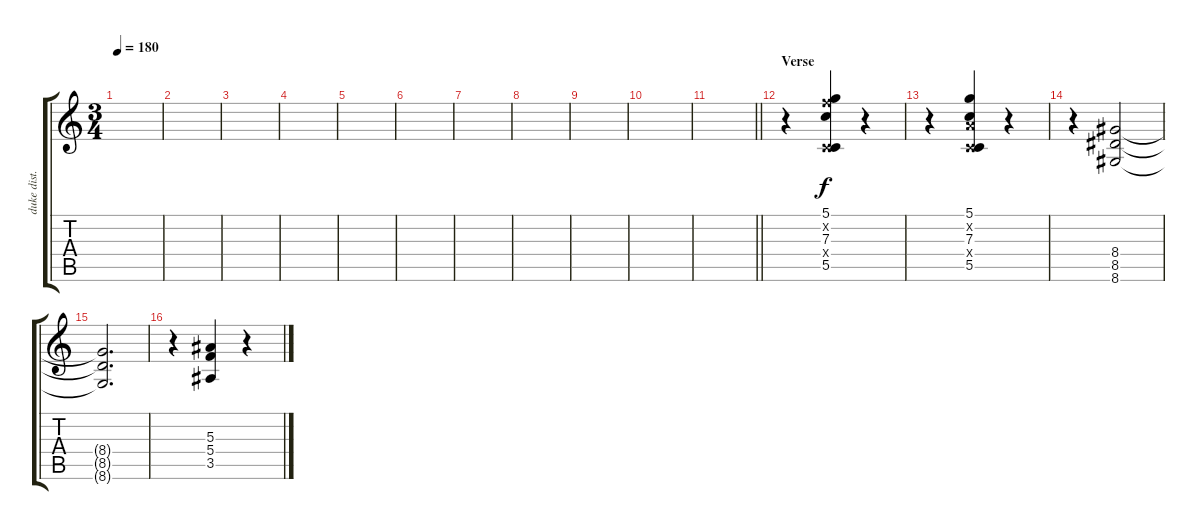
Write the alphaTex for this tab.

\track ("duke dist." "duke dist.") {instrument distortionguitar}
\staff {score tabs}
\tuning (D4 A3 F3 C3 G2 C2) {hide}
\ts (3 4)
\tempo 180
\clef g2
\ks c
|
|
|
|
|
|
|
|
|
|
\barLineRight lightlight
|
\section ("" "Verse")
r.4 (5.1 8.2{x} 7.3 0.4{x} 5.5).4 r.4 |
r.4 (5.1 0.2{x} 7.3 0.4{x} 5.5).4 r.4 |
r.4 (8.4 8.5 8.6).2 |
(8.4{t} 8.5{t} 8.6{t}).2{d} |
r.4 (5.3 5.4 3.5).4 r.4
